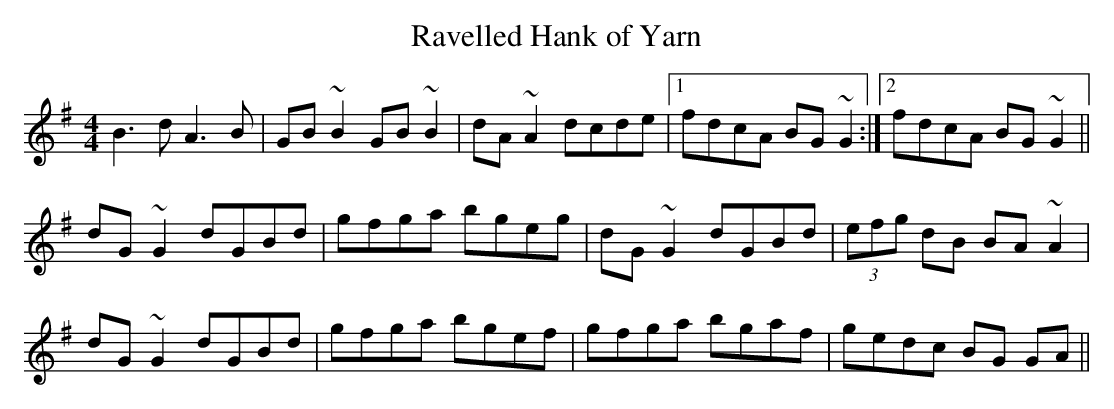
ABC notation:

X:1
T:Ravelled Hank of Yarn
M:4/4
L:1/8
K:G
B3 d A3 B|GB~B2 GB~B2|dA~A2 dcde|1fdcA BG~G2:|2fdcA BG~G2||
dG~G2 dGBd|gfga bgeg|dG~G2 dGBd|(3efg dB BA~A2|
dG~G2 dGBd|gfga bgef|gfga bgaf|gedc BG GA||
